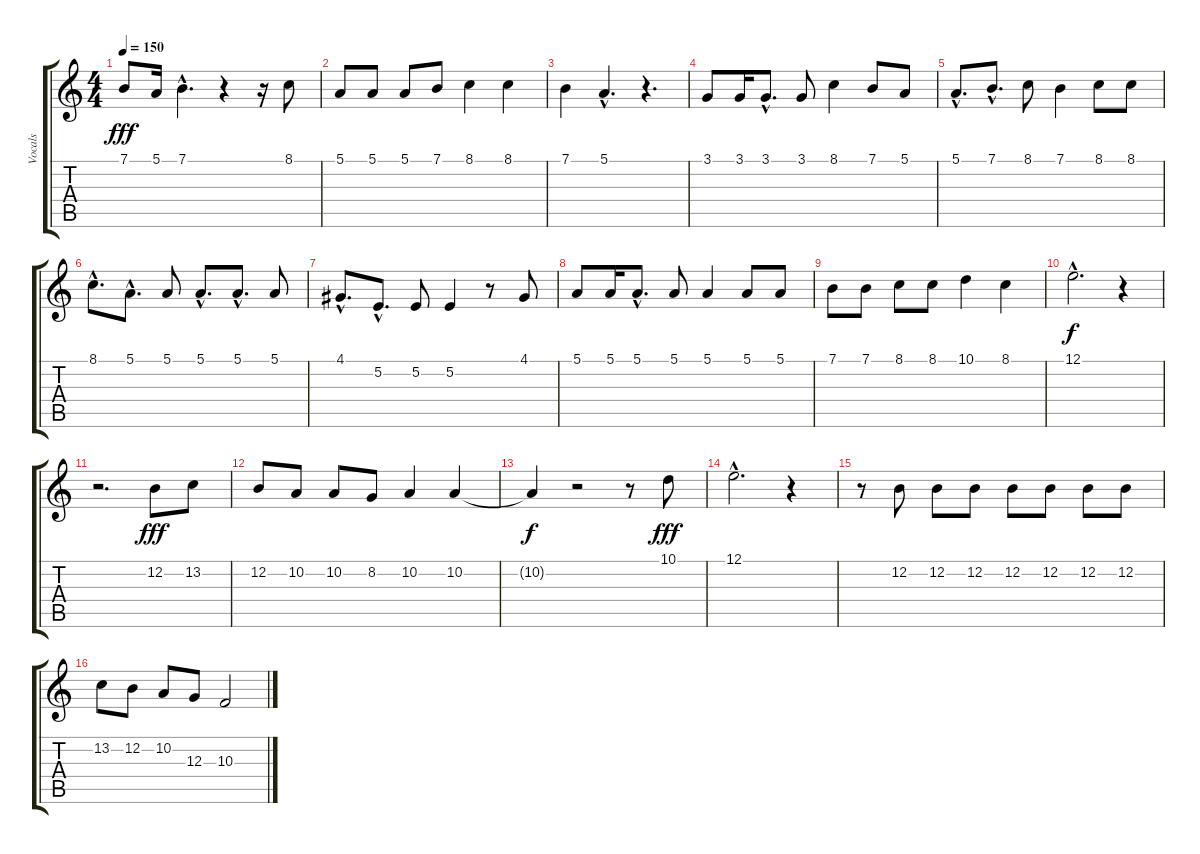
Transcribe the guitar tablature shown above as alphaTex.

\track ("Vocals" "Vocals") {instrument violin}
\staff {score tabs}
\tuning (E4 B3 G3 D3 A2 E2) {hide}
\ts (4 4)
\tempo 150
\clef g2
\ks c
7.1.8{dy fff} 5.1.16 7.1{hac}.4{d} r.4 r.16 8.1.8 |
5.1.8 5.1.8 5.1.8 7.1.8 8.1.4 8.1.4 |
7.1.4 5.1{hac}.4{d} r.4{d} |
3.1.8 3.1.16 3.1{hac}.8{d} 3.1.8 8.1.4 7.1.8 5.1.8 |
5.1{hac}.8{d} 7.1{hac}.8{d} 8.1.8 7.1.4 8.1.8 8.1.8 |
8.1{hac}.8{d} 5.1{hac}.8{d} 5.1.8 5.1{hac}.8{d} 5.1{hac}.8{d} 5.1.8 |
4.1{hac}.8{d} 5.2{hac}.8{d} 5.2.8 5.2.4 r.8 4.1.8 |
5.1.8 5.1.16 5.1{hac}.8{d} 5.1.8 5.1.4 5.1.8 5.1.8 |
7.1.8 7.1.8 8.1.8 8.1.8 10.1.4 8.1.4 |
12.1{hac}.2{d dy f} r.4 |
r.2{d} 12.2.8{dy fff} 13.2.8 |
12.2.8 10.2.8 10.2.8 8.2.8 10.2.4 10.2.4 |
10.2{t}.4{dy f} r.2 r.8 10.1.8{dy fff} |
12.1{hac}.2{d} r.4 |
r.8 12.2.8 12.2.8 12.2.8 12.2.8 12.2.8 12.2.8 12.2.8 |
13.2.8 12.2.8 10.2.8 12.3.8 10.3.2
